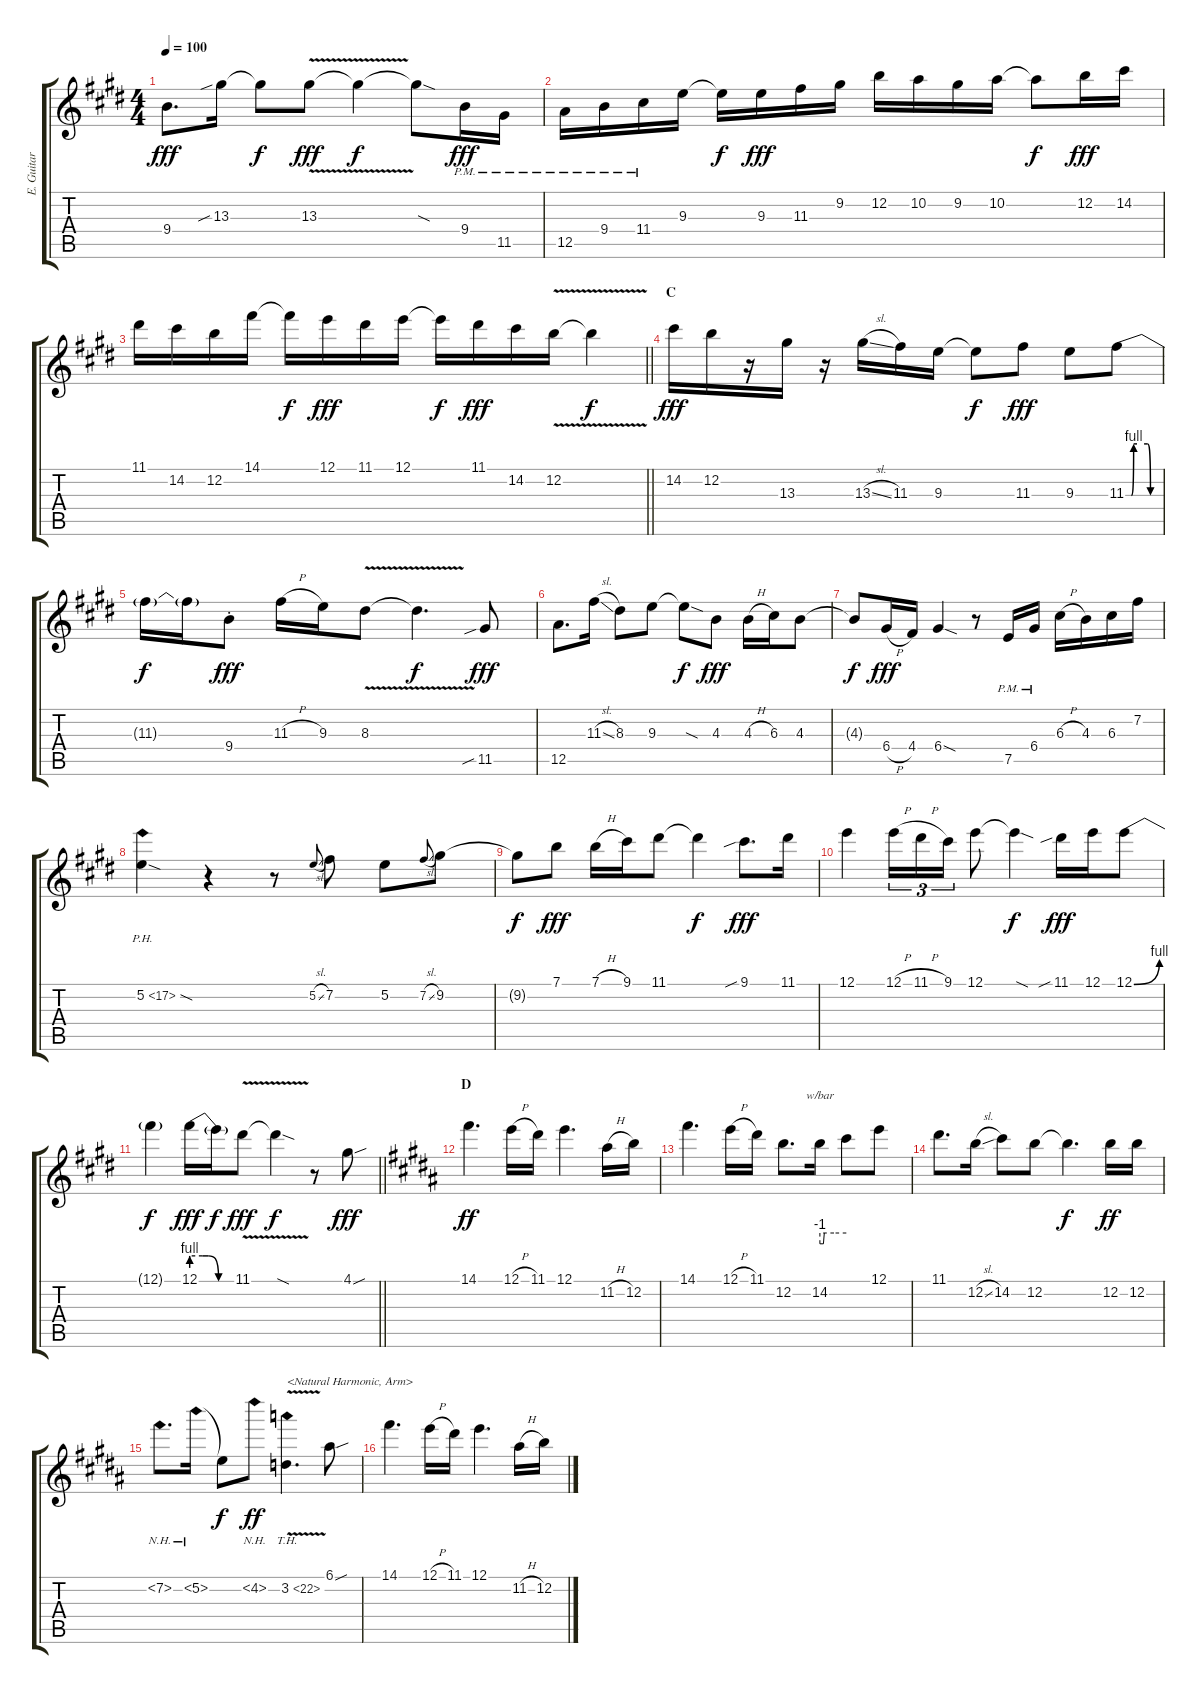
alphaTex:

\track ("E. Guitar I" "E. Guitar ") {instrument overdrivenguitar}
\staff {score tabs}
\tuning (E4 B3 G3 D3 A2 E2) {hide}
\ts (4 4)
\tempo 100
\clef g2
\ks e
9.4.8{d dy fff} 13.3{sib}.16 13.3{t}.8{dy f} 13.3{v}.8{dy fff} 13.3{t}.4{dy f} 13.3{sod t}.8 9.4{pm}.16{dy fff} 11.5{pm}.16 |
12.5{pm}.16 9.4{pm}.16 11.4{pm}.16 9.3.16 9.3{t}.16{dy f} 9.3.16{dy fff} 11.3.16 9.2.16 12.2.16 10.2.16 9.2.16 10.2.16 10.2{t}.8{dy f} 12.2.16{dy fff} 14.2.16 |
\barLineRight lightlight
11.1.16 14.2.16 12.2.16 14.1.16 14.1{t}.16{dy f} 12.1.16{dy fff} 11.1.16 12.1.16 12.1{t}.16{dy f} 11.1.16{dy fff} 14.2.16 12.2{v}.16 12.2{t}.4{dy f} |
\section ("" "C")
14.2.16{dy fff} 12.2.16 r.16 13.3.16 r.16 13.3{sl}.16 11.3.16 9.3.16 9.3{t}.8{dy f} 11.3.8{dy fff} 9.3.8 11.3{be (custom 0 0 10 0 14 4 20 4 39 4 44 0 60 0)}.8 |
11.3{t}.16{dy f} 11.3{t}.16 9.4{st}.8{dy fff} 11.3{h}.16 9.3.16 8.3{v}.8 8.3{t}.4{d dy f} 11.5{sib}.8{dy fff} |
12.5.8{d} 11.3{sl}.16 8.3.8 9.3.8 9.3{sod t}.8{dy f} 4.3.8{dy fff} 4.3{h}.16 6.3.16 4.3.8 |
4.3{t}.8{dy f} 6.4{h}.16{dy fff} 4.4.16 6.4{sod}.4 r.8 7.5{pm}.16 6.4{pm}.16 6.3{h}.16 4.3.16 6.3.16 7.2.16 |
5.2{ph 12 sod}.4 r.4 r.8 5.2{sl}.8{gr onbeat} 7.2.8 5.2.8 7.2{sl}.8{gr onbeat} 9.2.8 |
9.2{t}.8{dy f} 7.1.8{dy fff} 7.1{h}.16 9.1.16 11.1.8 11.1{t}.4{dy f} 9.1{sib}.8{d dy fff} 11.1.16 |
12.1.4 12.1{h}.16{tu (3 2)} 11.1{h}.16{tu (3 2)} 9.1.16{tu (3 2)} 12.1.8 12.1{sod t}.4{dy f} 11.1{sib}.16{dy fff} 12.1.16 12.1{be (bend 0 0 60 4)}.8 |
\barLineRight lightlight
12.1{t}.4{dy f} 12.1{be (custom 0 4 15 4 23 4 37 0 60 0)}.16{dy fff} 12.1{t}.16{dy f} 11.1{v}.8{dy fff} 11.1{sod t}.4{dy f} r.8 4.1{sou}.8{dy fff} |
\section ("" "D")
\ks b
14.1.4{d dy ff} 12.1{h}.16 11.1.16 12.1.4{d} 11.2{h}.16 12.2.16 |
14.1.4{d} 12.1{h}.16 11.1.16 12.2.8{d} 14.2.16{tbe (custom default 0 -4 8 -4 10 0 32 0 60 0)} 14.2{t}.8 12.1.8 |
11.1.8{d} 12.2{sl}.16 14.2.8 12.2.8 12.2{t}.4{d dy f} 12.2.16{dy ff} 12.2.16 |
7.2{nh}.8{d} 5.2{nh}.16 5.2{t}.8{dy f} 4.2{nh}.8{dy ff} 3.2{th 19 v}.4{d txt "<Natural Harmonic, Arm>"} 6.1{sou}.8 |
14.1.4{d} 12.1{h}.16 11.1.16 12.1.4{d} 11.2{h}.16 12.2.16
